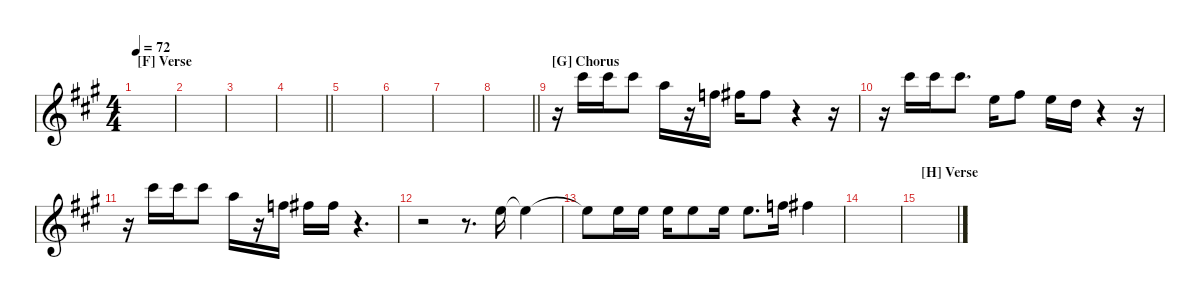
\hideDynamics
\bracketExtendMode nobrackets
\singleTrackTrackNamePolicy hidden
\multiTrackTrackNamePolicy hidden
\otherSystemsTrackNameOrientation horizontal
\track ("Alto Voice" "Singer") {instrument voiceoohs}
\staff {score}
\tuning (E4 B3 G3 D3 A2 E2)
\ts (4 4)
\section ("F" "Verse")
\tempo 72
\clef g2
\ks a
|
|
|
\barLineRight lightlight
|
|
|
|
\barLineRight lightlight
|
\section ("G" "Chorus")
r.16{beam Down} 21.1{acc #}.16{beam Down} 21.1{acc #}.16{beam Down} 21.1{acc #}.8{beam Down} 17.1{acc forcenatural}.16{beam Down} r.16{beam Down} 13.1{acc forcenatural}.16{beam Down} 14.1{acc #}.16{beam Down} 14.1{acc #}.8{beam Down} r.4{beam Down} r.16{beam Down} |
r.16{beam Down} 21.1{acc #}.16{beam Down} 21.1{acc #}.16{beam Down} 21.1{acc #}.8{d beam Down} 17.2{acc forcenatural}.16{beam Down} 14.1{acc #}.8{beam Down} 12.1{acc forcenatural}.16{beam Down} 10.1{acc forcenatural}.16{beam Down} r.4{beam Down} r.16{beam Down} |
r.16{beam Down} 21.1{acc #}.16{beam Down} 21.1{acc #}.16{beam Down} 21.1{acc #}.8{beam Down} 17.1{acc forcenatural}.16{beam Down} r.16{beam Down} 13.1{acc forcenatural}.16{beam Down} 14.1{acc #}.16{beam Down} 14.1{acc #}.16{beam Down} r.4{d beam Down} |
r.2{beam Down} r.8{d beam Down} 12.1{acc forcenatural}.16{beam Down} 12.1{t acc forcenatural}.4{beam Down} |
12.1{t acc forcenatural}.8{beam Down} 12.1{acc forcenatural}.16{beam Down} 12.1{acc forcenatural}.16{beam Down} 12.1{acc forcenatural}.16{beam Down} 12.1{acc forcenatural}.8{beam Down} 12.1{acc forcenatural}.16{beam Down} 12.1{acc forcenatural}.8{d beam Down} 13.1{acc forcenatural}.16{beam Down} 14.1{acc #}.4{beam Down} |
|
\section ("H" "Verse")
